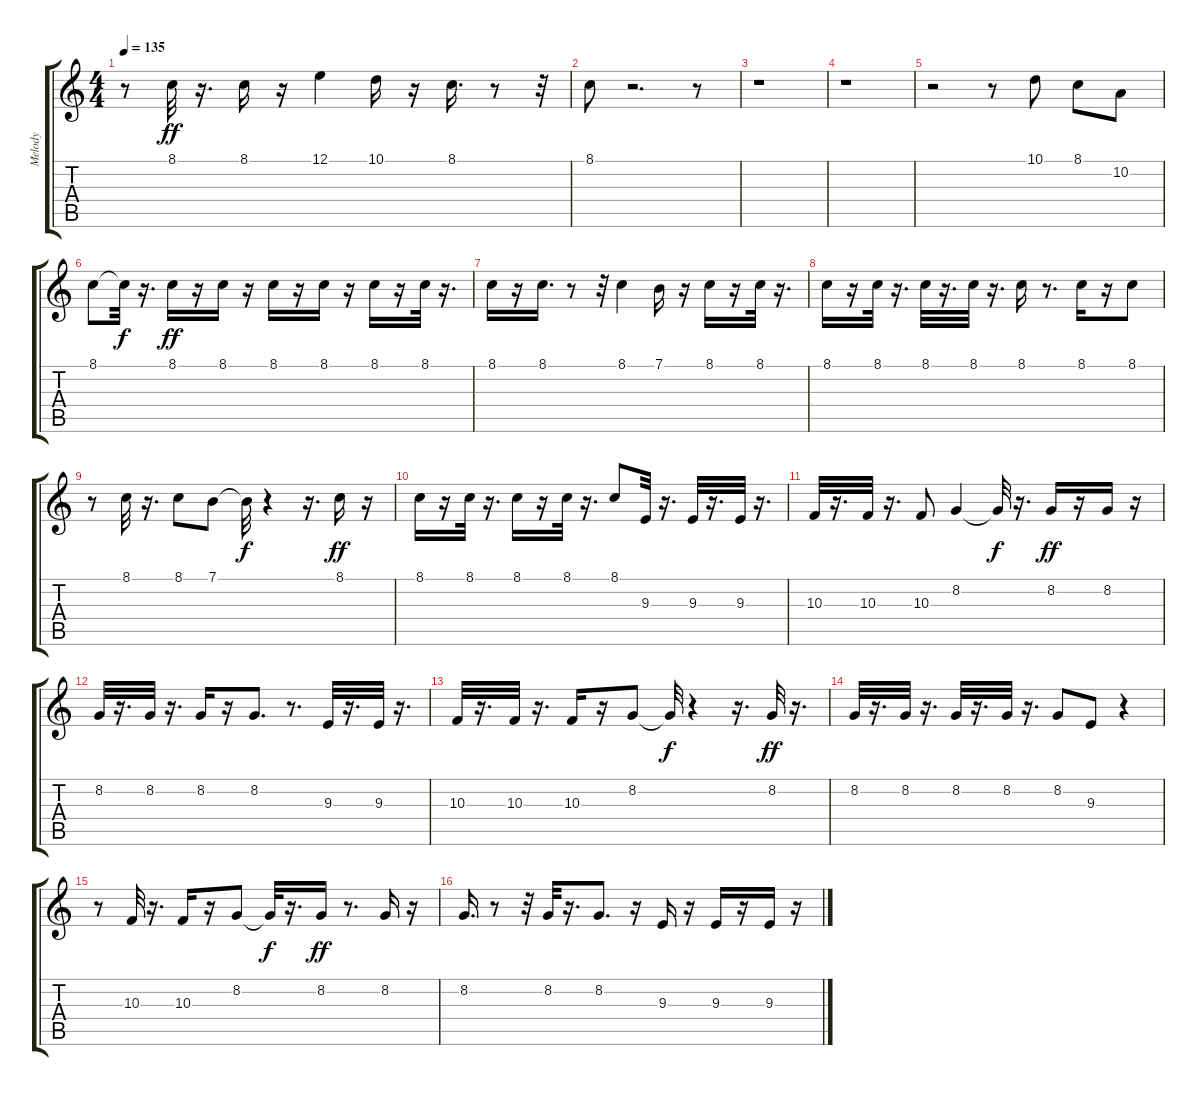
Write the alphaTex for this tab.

\track ("Melody" "Melody") {instrument lead3calliope}
\staff {score tabs}
\tuning (E4 B3 G3 D3 A2 E2) {hide}
\ts (4 4)
\tempo 135
\clef g2
\ks c
r.8{dy f} 8.1.32{dy ff} r.16{d} 8.1.16 r.16 12.1.4 10.1.16 r.16 8.1.16{d} r.8 r.32 |
8.1.8 r.2{d} r.8 |
r.1 |
r.1 |
r.2 r.8 10.1.8 8.1.8 10.2.8 |
8.1.8 8.1{t}.32{dy f} r.16{d} 8.1.16{dy ff} r.16 8.1.16 r.16 8.1.16 r.16 8.1.16 r.16 8.1.16 r.16 8.1.32 r.16{d} |
8.1.16 r.16 8.1.16{d} r.8 r.32 8.1.4 7.1.16 r.16 8.1.16 r.16 8.1.32 r.16{d} |
8.1.16 r.16 8.1.32 r.16{d} 8.1.32 r.16{d} 8.1.32 r.16{d} 8.1.16 r.8{d} 8.1.16 r.16 8.1.8 |
r.8 8.1.32 r.16{d} 8.1.8 7.1.8 7.1{t}.32{dy f} r.4 r.16{d} 8.1.16{dy ff} r.16 |
8.1.16 r.16 8.1.32 r.16{d} 8.1.16 r.16 8.1.32 r.16{d} 8.1.8 9.3.32 r.16{d} 9.3.32 r.16{d} 9.3.32 r.16{d} |
10.3.32 r.16{d} 10.3.32 r.16{d} 10.3.8 8.2.4 8.2{t}.32{dy f} r.16{d} 8.2.16{dy ff} r.16 8.2.16 r.16 |
8.2.32 r.16{d} 8.2.32 r.16{d} 8.2.16 r.16 8.2.8{d} r.8{d} 9.3.32 r.16{d} 9.3.32 r.16{d} |
10.3.32 r.16{d} 10.3.32 r.16{d} 10.3.16 r.16 8.2.8 8.2{t}.32{dy f} r.4 r.16{d} 8.2.32{dy ff} r.16{d} |
8.2.32 r.16{d} 8.2.32 r.16{d} 8.2.32 r.16{d} 8.2.32 r.16{d} 8.2.8 9.3.8 r.4 |
r.8 10.3.32 r.16{d} 10.3.16 r.16 8.2.8 8.2{t}.32{dy f} r.16{d} 8.2.16{dy ff} r.8{d} 8.2.16 r.16 |
8.2.16{d} r.8 r.32 8.2.32 r.16{d} 8.2.8{d} r.16 9.3.16 r.16 9.3.16 r.16 9.3.16 r.16
